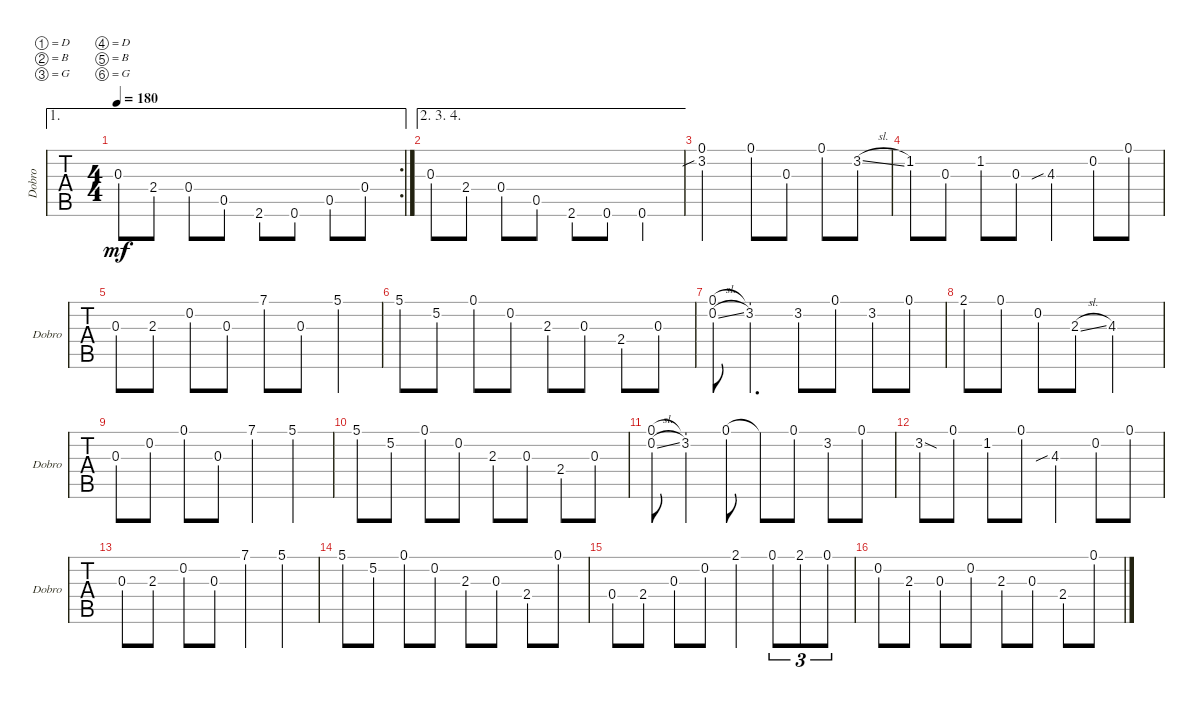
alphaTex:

\defaultSystemsLayout 4
\bracketExtendMode groupsimilarinstruments
\singleTrackTrackNamePolicy allsystems
\multiTrackTrackNamePolicy allsystems
\otherSystemsTrackNameOrientation horizontal
\track ("Dobro" "Dobro") {instrument acousticguitarsteel}
\staff {tabs}
\tuning (D4 B3 G3 D3 B2 G2)
\ae 1
\rc 2
\ts (4 4)
\tempo 180
\clef g2
\ks c
0.3.8{dy mf} 2.4.8 0.4.8 0.5.8 2.6.8 0.6.8 0.5.8 0.4.8 |
\ae (2 3 4)
0.3.8 2.4.8 0.4.8 0.5.8 2.6.8 0.6.8 0.6.4 |
(0.1 3.2{sib}).2 0.1.8 0.3.8 0.1.8 3.2{sl}.8 |
1.2.8 0.3.8 1.2.8 0.3.8 4.3{sib}.4 0.2.8 0.1.8 |
0.3.8 2.3.8 0.2.8 0.3.8 7.1.8 0.3.8 5.1.4 |
5.1.8 5.2.8 0.1.8 0.2.8 2.3.8 0.3.8 2.4.8 0.3.8 |
(0.2{sl} 0.1).8 (0.1{t} 3.2).4{d} 3.2.8 0.1.8 3.2.8 0.1.8 |
2.1.8 0.1.8 0.2.8 2.3{sl}.8 4.3.2 |
0.3.8 0.2.8 0.1.8 0.3.8 7.1.4 5.1.4 |
5.1.8 5.2.8 0.1.8 0.2.8 2.3.8 0.3.8 2.4.8 0.3.8 |
(0.1 0.2{sl}).8 (0.1{t} 3.2).4 0.1.8 0.1{t}.8 0.1.8 3.2.8 0.1.8 |
3.2{sod}.8 0.1.8 1.2.8 0.1.8 4.3{sib}.4 0.2.8 0.1.8 |
0.3.8 2.3.8 0.2.8 0.3.8 7.1.4 5.1.4 |
5.1.8 5.2.8 0.1.8 0.2.8 2.3.8 0.3.8 2.4.8 0.1.8 |
0.4.8 2.4.8 0.3.8 0.2.8 2.1.4 0.1.8{tu (3 2)} 2.1.8{tu (3 2)} 0.1.8{tu (3 2)} |
0.2.8 2.3.8 0.3.8 0.2.8 2.3.8 0.3.8 2.4.8 0.1.8
